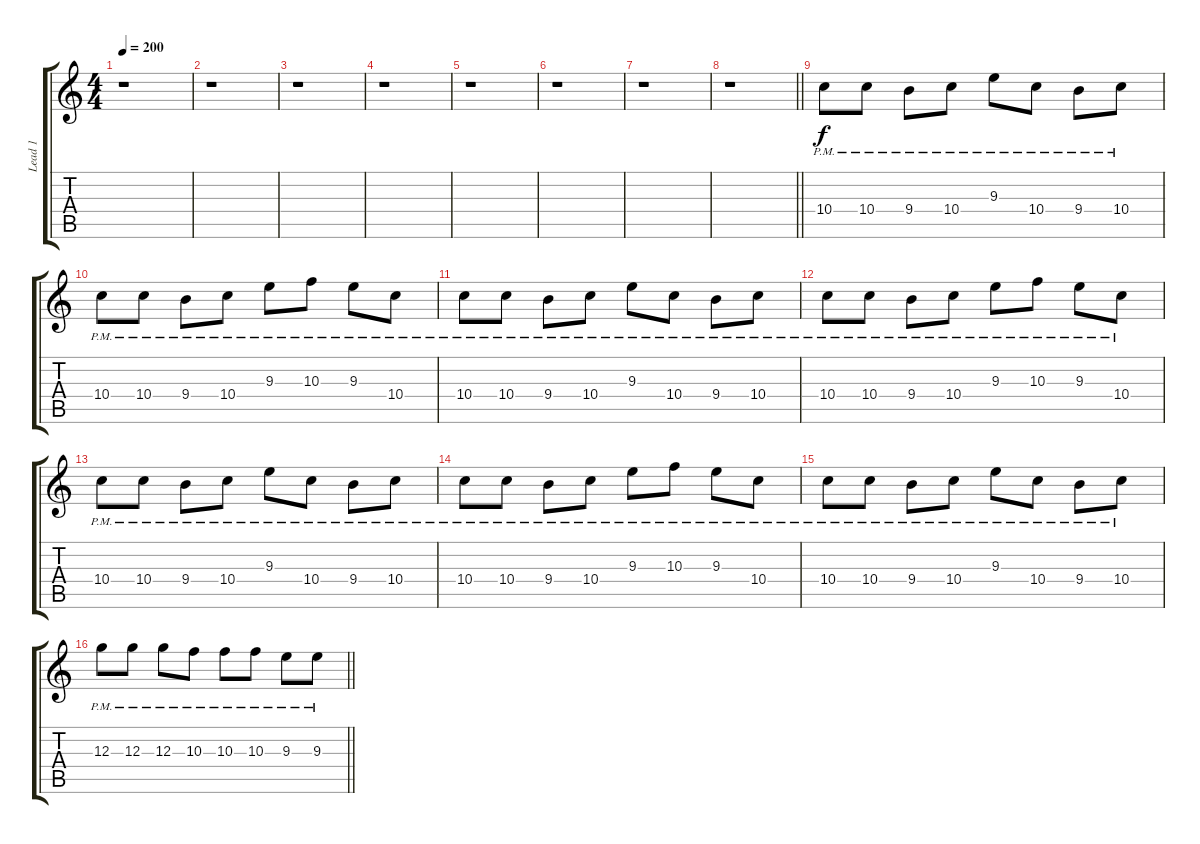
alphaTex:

\track ("Lead 1" "Lead 1") {instrument overdrivenguitar}
\staff {score tabs}
\tuning (E4 B3 G3 D3 A2 E2) {hide}
\ts (4 4)
\section ("" "")
\tempo 200
\clef g2
\ks c
r.1{dy f} |
r.1 |
r.1 |
r.1 |
r.1 |
r.1 |
r.1 |
\barLineRight lightlight
r.1 |
\section ("" "")
10.4{pm}.8{volume 16 balance 10} 10.4{pm}.8 9.4{pm}.8 10.4{pm}.8 9.3{pm}.8 10.4{pm}.8 9.4{pm}.8 10.4{pm}.8 |
10.4{pm}.8 10.4{pm}.8 9.4{pm}.8 10.4{pm}.8 9.3{pm}.8 10.3{pm}.8 9.3{pm}.8 10.4{pm}.8 |
10.4{pm}.8 10.4{pm}.8 9.4{pm}.8 10.4{pm}.8 9.3{pm}.8 10.4{pm}.8 9.4{pm}.8 10.4{pm}.8 |
10.4{pm}.8 10.4{pm}.8 9.4{pm}.8 10.4{pm}.8 9.3{pm}.8 10.3{pm}.8 9.3{pm}.8 10.4{pm}.8 |
10.4{pm}.8 10.4{pm}.8 9.4{pm}.8 10.4{pm}.8 9.3{pm}.8 10.4{pm}.8 9.4{pm}.8 10.4{pm}.8 |
10.4{pm}.8 10.4{pm}.8 9.4{pm}.8 10.4{pm}.8 9.3{pm}.8 10.3{pm}.8 9.3{pm}.8 10.4{pm}.8 |
10.4{pm}.8 10.4{pm}.8 9.4{pm}.8 10.4{pm}.8 9.3{pm}.8 10.4{pm}.8 9.4{pm}.8 10.4{pm}.8 |
\barLineRight lightlight
12.3{pm}.8 12.3{pm}.8 12.3{pm}.8 10.3{pm}.8 10.3{pm}.8 10.3{pm}.8 9.3{pm}.8 9.3{pm}.8
